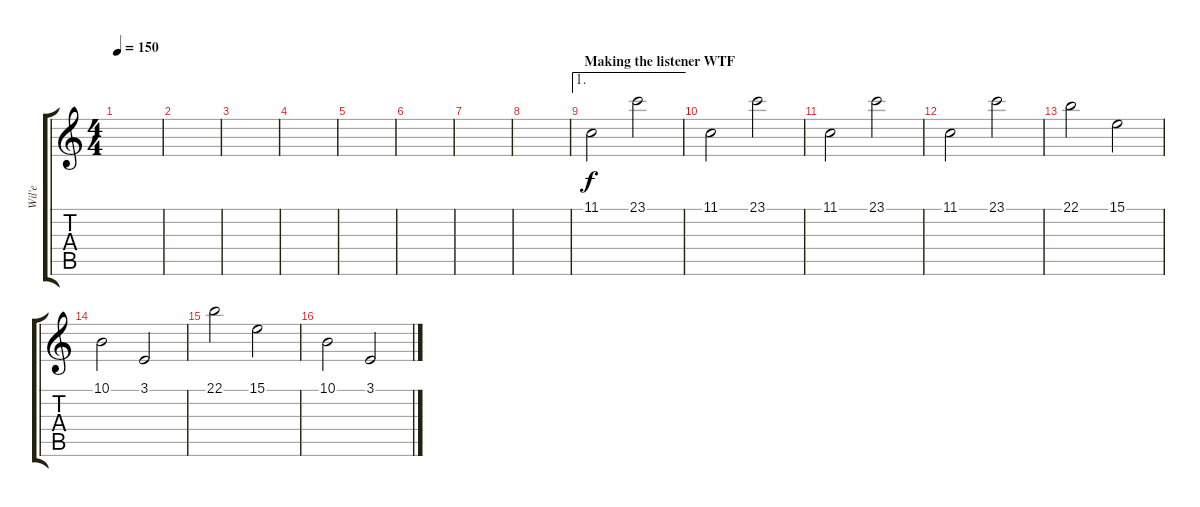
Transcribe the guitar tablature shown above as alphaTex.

\track ("Wil'e" "Wil'e") {instrument stringensemble1}
\staff {score tabs}
\tuning (Db4 Ab3 E3 B2 Gb2 Db2) {hide}
\ts (4 4)
\tempo 150
\clef g2
\ks c
|
|
|
|
|
|
|
|
\ae 1
\section ("" "Making the listener WTF")
11.1.2 23.1.2 |
11.1.2 23.1.2 |
11.1.2 23.1.2 |
11.1.2 23.1.2 |
22.1.2 15.1.2 |
10.1.2 3.1.2 |
22.1.2 15.1.2 |
10.1.2 3.1.2
